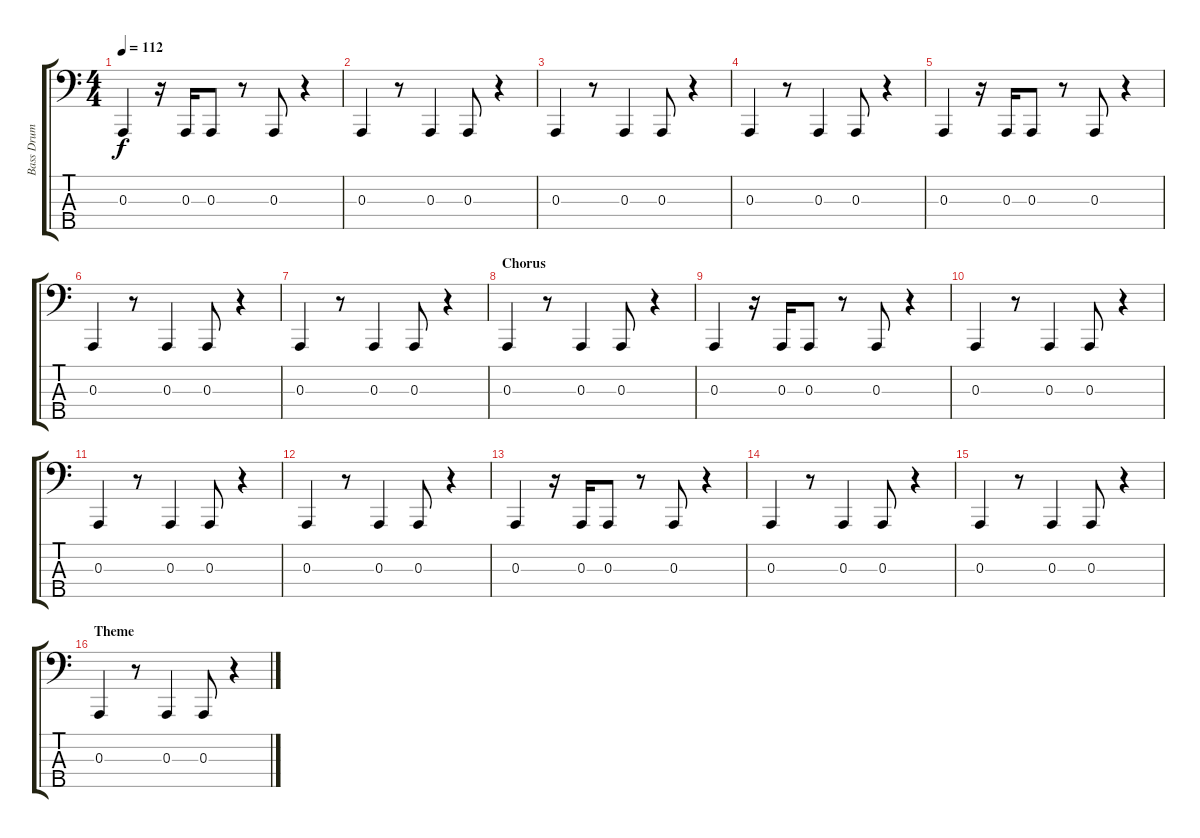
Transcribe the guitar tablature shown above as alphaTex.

\track ("Bass Drum" "Bass Drum") {instrument taikodrum}
\staff {score tabs}
\tuning (G2 D2 A1 E1 B0) {hide}
\ts (4 4)
\tempo 112
\clef f4
\ks c
0.3.4{dy f} r.16 0.3.16 0.3.8 r.8 0.3.8 r.4 |
0.3.4 r.8 0.3.4 0.3.8 r.4 |
0.3.4 r.8 0.3.4 0.3.8 r.4 |
0.3.4 r.8 0.3.4 0.3.8 r.4 |
0.3.4 r.16 0.3.16 0.3.8 r.8 0.3.8 r.4 |
0.3.4 r.8 0.3.4 0.3.8 r.4 |
0.3.4 r.8 0.3.4 0.3.8 r.4 |
\section ("" "Chorus")
0.3.4 r.8 0.3.4 0.3.8 r.4 |
0.3.4 r.16 0.3.16 0.3.8 r.8 0.3.8 r.4 |
0.3.4 r.8 0.3.4 0.3.8 r.4 |
0.3.4 r.8 0.3.4 0.3.8 r.4 |
0.3.4 r.8 0.3.4 0.3.8 r.4 |
0.3.4 r.16 0.3.16 0.3.8 r.8 0.3.8 r.4 |
0.3.4 r.8 0.3.4 0.3.8 r.4 |
0.3.4 r.8 0.3.4 0.3.8 r.4 |
\section ("" "Theme")
0.3.4 r.8 0.3.4 0.3.8 r.4
